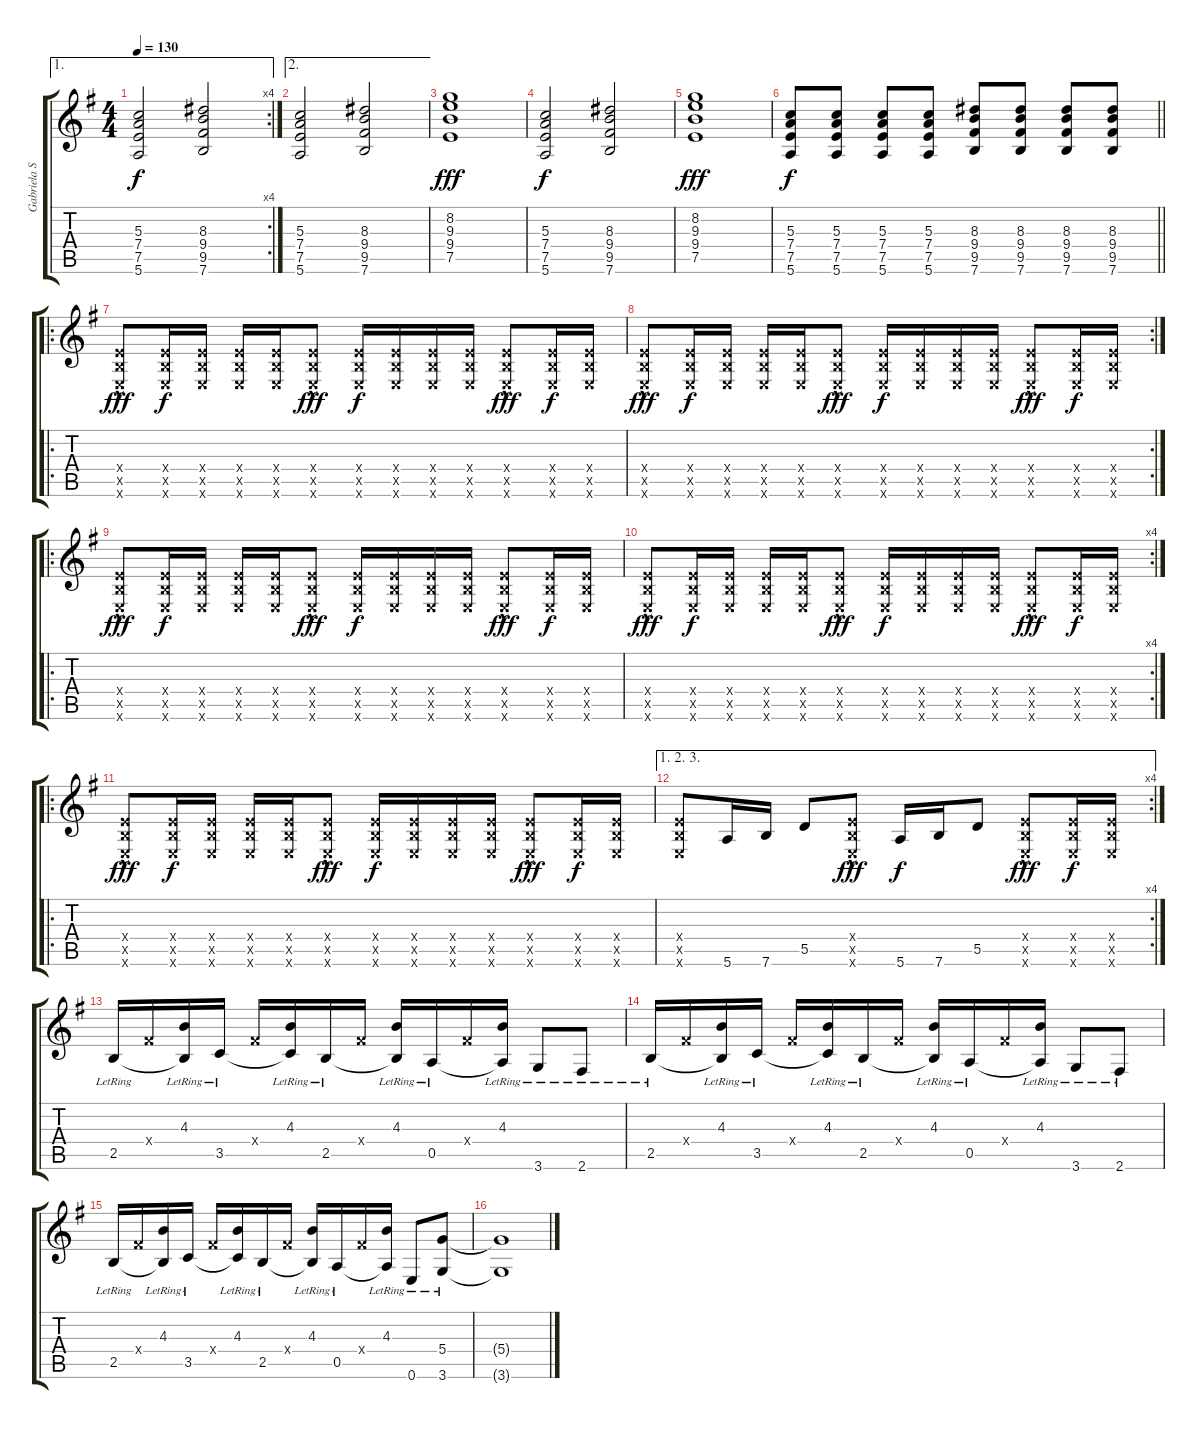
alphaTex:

\track ("Gabriela Solo" "Gabriela S") {instrument acousticguitarnylon}
\staff {score tabs}
\tuning (E4 B3 G3 D3 A2 E2) {hide}
\ae 1
\rc 4
\ts (4 4)
\tempo 130
\clef g2
\ks g
(5.3 7.4 7.5 5.6).2{dy f} (8.3 9.4 9.5 7.6).2 |
\ae 2
(5.3 7.4 7.5 5.6).2 (8.3 9.4 9.5 7.6).2 |
(8.2 9.3 9.4 7.5).1{dy fff} |
(5.3 7.4 7.5 5.6).2{dy f} (8.3 9.4 9.5 7.6).2 |
(8.2 9.3 9.4 7.5).1{dy fff} |
\barLineRight lightlight
(5.3 7.4 7.5 5.6).8{dy f} (5.3 7.4 7.5 5.6).8 (5.3 7.4 7.5 5.6).8 (5.3 7.4 7.5 5.6).8 (8.3 9.4 9.5 7.6).8 (8.3 9.4 9.5 7.6).8 (8.3 9.4 9.5 7.6).8 (8.3 9.4 9.5 7.6).8 |
\ro
(2.4{x} 2.5{x} 0.6{hac x}).8{dy fff} (2.4{x} 2.5{x} 0.6{x}).16{dy f} (2.4{x} 2.5{x} 0.6{x}).16 (2.4{x} 2.5{x} 0.6{x}).16 (2.4{x} 2.5{x} 0.6{x}).16 (2.4{x} 2.5{x} 0.6{hac x}).8{dy fff} (2.4{x} 2.5{x} 0.6{x}).16{dy f} (2.4{x} 2.5{x} 0.6{x}).16 (2.4{x} 2.5{x} 0.6{x}).16 (2.4{x} 2.5{x} 0.6{x}).16 (2.4{x} 2.5{x} 0.6{hac x}).8{dy fff} (2.4{x} 2.5{x} 0.6{x}).16{dy f} (2.4{x} 2.5{x} 0.6{x}).16 |
\rc 2
(2.4{x} 2.5{x} 0.6{hac x}).8{dy fff} (2.4{x} 2.5{x} 0.6{x}).16{dy f} (2.4{x} 2.5{x} 0.6{x}).16 (2.4{x} 2.5{x} 0.6{x}).16 (2.4{x} 2.5{x} 0.6{x}).16 (2.4{x} 2.5{x} 0.6{hac x}).8{dy fff} (2.4{x} 2.5{x} 0.6{x}).16{dy f} (2.4{x} 2.5{x} 0.6{x}).16 (2.4{x} 2.5{x} 0.6{x}).16 (2.4{x} 2.5{x} 0.6{x}).16 (2.4{x} 2.5{x} 0.6{hac x}).8{dy fff} (2.4{x} 2.5{x} 0.6{x}).16{dy f} (2.4{x} 2.5{x} 0.6{x}).16 |
\ro
(2.4{x} 2.5{x} 0.6{hac x}).8{dy fff} (2.4{x} 2.5{x} 0.6{x}).16{dy f} (2.4{x} 2.5{x} 0.6{x}).16 (2.4{x} 2.5{x} 0.6{x}).16 (2.4{x} 2.5{x} 0.6{x}).16 (2.4{x} 2.5{x} 0.6{hac x}).8{dy fff} (2.4{x} 2.5{x} 0.6{x}).16{dy f} (2.4{x} 2.5{x} 0.6{x}).16 (2.4{x} 2.5{x} 0.6{x}).16 (2.4{x} 2.5{x} 0.6{x}).16 (2.4{x} 2.5{x} 0.6{hac x}).8{dy fff} (2.4{x} 2.5{x} 0.6{x}).16{dy f} (2.4{x} 2.5{x} 0.6{x}).16 |
\rc 4
(2.4{x} 2.5{x} 0.6{hac x}).8{dy fff} (2.4{x} 2.5{x} 0.6{x}).16{dy f} (2.4{x} 2.5{x} 0.6{x}).16 (2.4{x} 2.5{x} 0.6{x}).16 (2.4{x} 2.5{x} 0.6{x}).16 (2.4{x} 2.5{x} 0.6{hac x}).8{dy fff} (2.4{x} 2.5{x} 0.6{x}).16{dy f} (2.4{x} 2.5{x} 0.6{x}).16 (2.4{x} 2.5{x} 0.6{x}).16 (2.4{x} 2.5{x} 0.6{x}).16 (2.4{x} 2.5{x} 0.6{hac x}).8{dy fff} (2.4{x} 2.5{x} 0.6{x}).16{dy f} (2.4{x} 2.5{x} 0.6{x}).16 |
\ro
(2.4{x} 2.5{x} 0.6{hac x}).8{dy fff} (2.4{x} 2.5{x} 0.6{x}).16{dy f} (2.4{x} 2.5{x} 0.6{x}).16 (2.4{x} 2.5{x} 0.6{x}).16 (2.4{x} 2.5{x} 0.6{x}).16 (2.4{x} 2.5{x} 0.6{hac x}).8{dy fff} (2.4{x} 2.5{x} 0.6{x}).16{dy f} (2.4{x} 2.5{x} 0.6{x}).16 (2.4{x} 2.5{x} 0.6{x}).16 (2.4{x} 2.5{x} 0.6{x}).16 (2.4{x} 2.5{x} 0.6{hac x}).8{dy fff} (2.4{x} 2.5{x} 0.6{x}).16{dy f} (2.4{x} 2.5{x} 0.6{x}).16 |
\ae (1 2 3)
\rc 4
(2.4{x} 2.5{x} 0.6{x}).8 5.6.16 7.6.16 5.5.8 (2.4{x} 2.5{x} 0.6{hac x}).8{dy fff} 5.6.16{dy f} 7.6.16 5.5.8 (2.4{x} 2.5{x} 0.6{hac x}).8{dy fff} (2.4{x} 2.5{x} 0.6{x}).16{dy f} (2.4{x} 2.5{x} 0.6{x}).16 |
2.5{lr}.16 4.4{x}.16 (4.3{lr} 2.5{t}).16 3.5{lr}.16 4.4{x}.16 (4.3{lr} 3.5{t}).16 2.5{lr}.16 4.4{x}.16 (4.3{lr} 2.5{t}).16 0.5{lr}.16 4.4{x}.16 (4.3{lr} 0.5{t}).16 3.6{lr}.8 2.6{lr}.8 |
2.5{lr}.16 4.4{x}.16 (4.3{lr} 2.5{t}).16 3.5{lr}.16 4.4{x}.16 (4.3{lr} 3.5{t}).16 2.5{lr}.16 4.4{x}.16 (4.3{lr} 2.5{t}).16 0.5{lr}.16 4.4{x}.16 (4.3{lr} 0.5{t}).16 3.6{lr}.8 2.6{lr}.8 |
2.5{lr}.16 4.4{x}.16 (4.3{lr} 2.5{t}).16 3.5{lr}.16 4.4{x}.16 (4.3{lr} 3.5{t}).16 2.5{lr}.16 4.4{x}.16 (4.3{lr} 2.5{t}).16 0.5{lr}.16 4.4{x}.16 (4.3{lr} 0.5{t}).16 0.6{lr}.8 (5.4 3.6{lr}).8 |
(5.4{t} 3.6{t}).1
